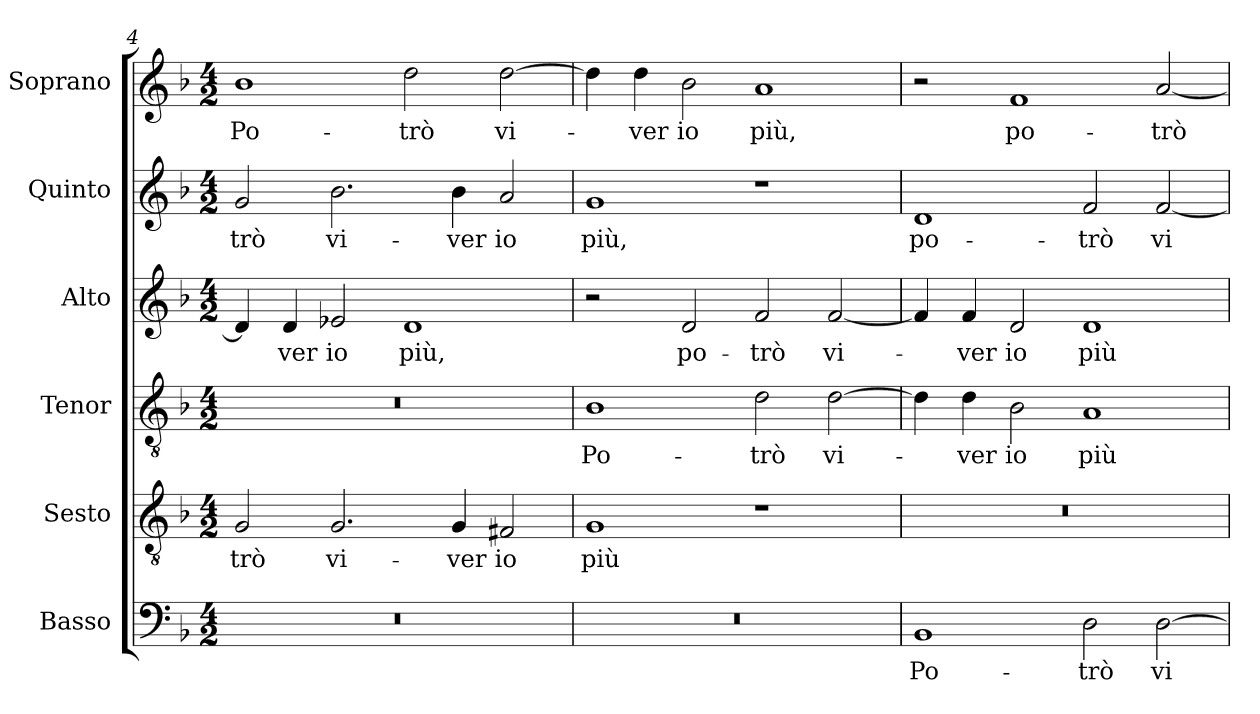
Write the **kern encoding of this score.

**kern	**text	**kern	**text	**kern	**text	**kern	**text	**kern	**text	**kern	**text
*part6	*part6	*part5	*part5	*part4	*part4	*part3	*part3	*part2	*part2	*part1	*part1
*staff6	*staff6	*staff5	*staff5	*staff4	*staff4	*staff3	*staff3	*staff2	*staff2	*staff1	*staff1
*I"Basso	*	*I"Sesto	*	*I"Tenor	*	*I"Alto	*	*I"Quinto	*	*I"Soprano	*
*	*	*I'T.	*	*I'T.	*	*I'A.	*	*	*	*I'Sop.	*
*clefF4	*	*clefGv2	*	*clefGv2	*	*clefG2	*	*clefG2	*	*clefG2	*
*	*	*ITrd7c12	*	*ITrd7c12	*	*	*	*	*	*	*
*k[b-]	*	*k[b-]	*	*k[b-]	*	*k[b-]	*	*k[b-]	*	*k[b-]	*
*F:	*	*F:	*	*F:	*	*F:	*	*F:	*	*F:	*
*M4/2	*	*M4/2	*	*M4/2	*	*M4/2	*	*M4/2	*	*M4/2	*
=4	=4	=4	=4	=4	=4	=4	=4	=4	=4	=4	=4
!LO:N:vis=1	!	!	!	!	!	!	!	!	!	!	!
!	!	!	!LO:LY:b:color=#000000	!LO:N:vis=1	!	!	!	!	!	!	!
!	!	!	!	!	!	!	!	!	!LO:LY:b:color=#000000	!	!
!	!	!	!	!	!	!	!	!	!	!	!LO:LY:b:color=#000000
0r	.	2GGi/	-trò	0r	.	4di/]	.	2gi/	-trò	1b-i	Po-
!	!	!	!	!	!	!	!LO:LY:b:color=#000000	!	!	!	!
.	.	.	.	.	.	4di/	-ver	.	.	.	.
!	!	!	!LO:LY:b:color=#000000	!	!	!	!	!	!	!	!
!	!	!	!	!	!	!	!LO:LY:b:color=#000000	!	!	!	!
!	!	!	!	!	!	!	!	!	!LO:LY:b:color=#000000	!	!
.	.	2.GGi/	vi-	.	.	2e-Xi/	io	2.b-i\	vi-	.	.
!	!	!	!	!	!	!	!LO:LY:b:color=#000000	!	!	!	!
!	!	!	!	!	!	!	!	!	!	!	!LO:LY:b:color=#000000
.	.	.	.	.	.	1di	più,	.	.	2ddi\	-trò
!	!	!	!LO:LY:b:color=#000000	!	!	!	!	!	!	!	!
!	!	!	!	!	!	!	!	!	!LO:LY:b:color=#000000	!	!
.	.	4GGi/	-ver	.	.	.	.	4b-i\	-ver	.	.
!	!	!	!LO:LY:b:color=#000000	!	!	!	!	!	!	!	!
!	!	!	!	!	!	!	!	!	!LO:LY:b:color=#000000	!	!
!	!	!	!	!	!	!	!	!	!	!	!LO:LY:b:color=#000000
.	.	2FF#Xi/	io	.	.	.	.	2ai/	io	[2ddi\	vi-
=5	=5	=5	=5	=5	=5	=5	=5	=5	=5	=5	=5
!LO:N:vis=1	!	!	!	!	!	!	!	!	!	!	!
!	!	!	!LO:LY:b:color=#000000	!	!	!	!	!	!	!	!
!	!	!	!	!	!LO:LY:b:color=#000000	!	!	!	!	!	!
!	!	!	!	!	!	!	!	!	!LO:LY:b:color=#000000	!	!
0r	.	1GGi	più	1BB-i	Po-	2r	.	1gi	più,	4ddi\]	.
!	!	!	!	!	!	!	!	!	!	!	!LO:LY:b:color=#000000
.	.	.	.	.	.	.	.	.	.	4ddi\	-ver
!	!	!	!	!	!	!	!LO:LY:b:color=#000000	!	!	!	!
!	!	!	!	!	!	!	!	!	!	!	!LO:LY:b:color=#000000
.	.	.	.	.	.	2di/	po-	.	.	2b-i\	io
!	!	!	!	!	!LO:LY:b:color=#000000	!	!	!	!	!	!
!	!	!	!	!	!	!	!LO:LY:b:color=#000000	!	!	!	!
!	!	!	!	!	!	!	!	!	!	!	!LO:LY:b:color=#000000
.	.	1r	.	2Di\	-trò	2fi/	-trò	1r	.	1ai	più,
!	!	!	!	!	!LO:LY:b:color=#000000	!	!	!	!	!	!
!	!	!	!	!	!	!	!LO:LY:b:color=#000000	!	!	!	!
.	.	.	.	[2Di\	vi-	[2fi/	vi-	.	.	.	.
=6	=6	=6	=6	=6	=6	=6	=6	=6	=6	=6	=6
!	!LO:LY:b:color=#000000	!LO:N:vis=1	!	!	!	!	!	!	!	!	!
!	!	!	!	!	!	!	!	!	!LO:LY:b:color=#000000	!	!
1BB-i	Po-	0r	.	4Di\]	.	4fi/]	.	1di	po-	2r	.
!	!	!	!	!	!LO:LY:b:color=#000000	!	!	!	!	!	!
!	!	!	!	!	!	!	!LO:LY:b:color=#000000	!	!	!	!
.	.	.	.	4Di\	-ver	4fi/	-ver	.	.	.	.
!	!	!	!	!	!LO:LY:b:color=#000000	!	!	!	!	!	!
!	!	!	!	!	!	!	!LO:LY:b:color=#000000	!	!	!	!
!	!	!	!	!	!	!	!	!	!	!	!LO:LY:b:color=#000000
.	.	.	.	2BB-i\	io	2di/	io	.	.	1fi	po-
!	!LO:LY:b:color=#000000	!	!	!	!	!	!	!	!	!	!
!	!	!	!	!	!LO:LY:b:color=#000000	!	!	!	!	!	!
!	!	!	!	!	!	!	!LO:LY:b:color=#000000	!	!	!	!
!	!	!	!	!	!	!	!	!	!LO:LY:b:color=#000000	!	!
2Di\	-trò	.	.	1AAi	più	1di	più	2fi/	-trò	.	.
!	!LO:LY:b:color=#000000	!	!	!	!	!	!	!	!	!	!
!	!	!	!	!	!	!	!	!	!LO:LY:b:color=#000000	!	!
!	!	!	!	!	!	!	!	!	!	!	!LO:LY:b:color=#000000
[2Di\	vi-	.	.	.	.	.	.	[2fi/	vi-	[2ai/	-trò
=	=	=	=	=	=	=	=	=	=	=	=
*-	*-	*-	*-	*-	*-	*-	*-	*-	*-	*-	*-
